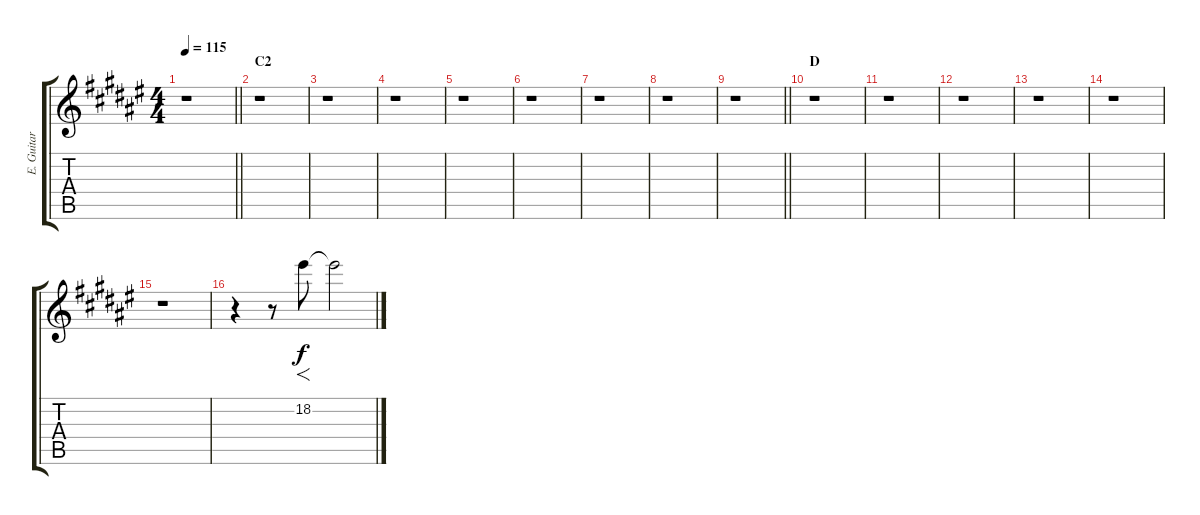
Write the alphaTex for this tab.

\track ("E. Guitar I" "E. Guitar ") {instrument overdrivenguitar}
\staff {score tabs}
\tuning (E4 B3 G3 D3 A2 E2) {hide}
\ts (4 4)
\tempo 115
\clef g2
\barLineRight lightlight
\ks f#
r.1{dy f} |
\section ("" "C2")
r.1 |
r.1 |
r.1 |
r.1 |
r.1 |
r.1 |
r.1 |
\barLineRight lightlight
r.1 |
\section ("" "D")
r.1 |
r.1 |
r.1 |
r.1 |
r.1 |
r.1 |
r.4 r.8 18.2.8{f} 18.2{t}.2
